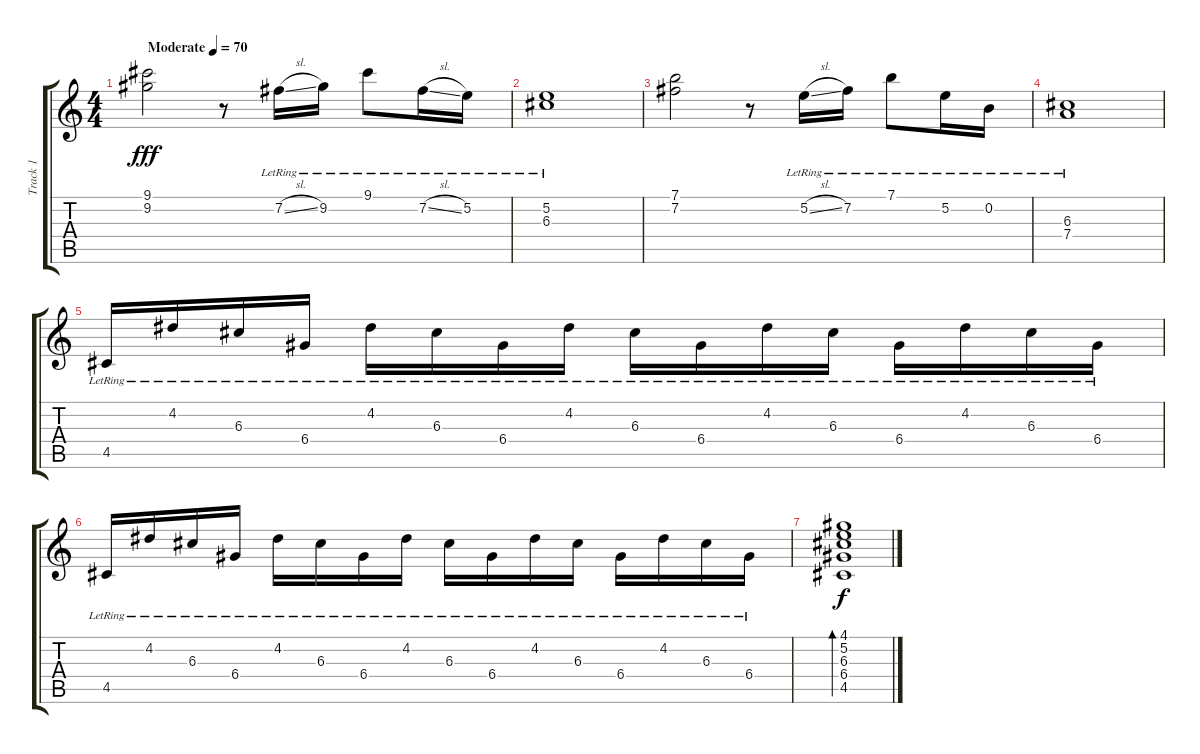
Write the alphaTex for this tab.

\track ("Track 1" "Track 1") {instrument acousticguitarsteel}
\staff {score tabs}
\tuning (E4 B3 G3 D3 A2 E2) {hide}
\ts (4 4)
\tempo (70 "Moderate")
\clef g2
\ks c
(9.1 9.2).2{dy fff instrument acousticguitarsteel} r.8 7.2{sl lr}.16 9.2{lr}.16 9.1{lr}.8 7.2{sl lr}.16 5.2{lr}.16 |
(5.2{lr} 6.3{lr}).1 |
(7.1 7.2).2 r.8 5.2{sl lr}.16 7.2{lr}.16 7.1{lr}.8 5.2{lr}.16 0.2{lr}.16 |
(6.3{lr} 7.4{lr}).1 |
4.5{lr}.16 4.2{lr}.16 6.3{lr}.16 6.4{lr}.16 4.2{lr}.16 6.3{lr}.16 6.4{lr}.16 4.2{lr}.16 6.3{lr}.16 6.4{lr}.16 4.2{lr}.16 6.3{lr}.16 6.4{lr}.16 4.2{lr}.16 6.3{lr}.16 6.4{lr}.16 |
4.5{lr}.16 4.2{lr}.16 6.3{lr}.16 6.4{lr}.16 4.2{lr}.16 6.3{lr}.16 6.4{lr}.16 4.2{lr}.16 6.3{lr}.16 6.4{lr}.16 4.2{lr}.16 6.3{lr}.16 6.4{lr}.16 4.2{lr}.16 6.3{lr}.16 6.4{lr}.16 |
(4.1 5.2 6.3 6.4 4.5).1{bd 120 dy f}
